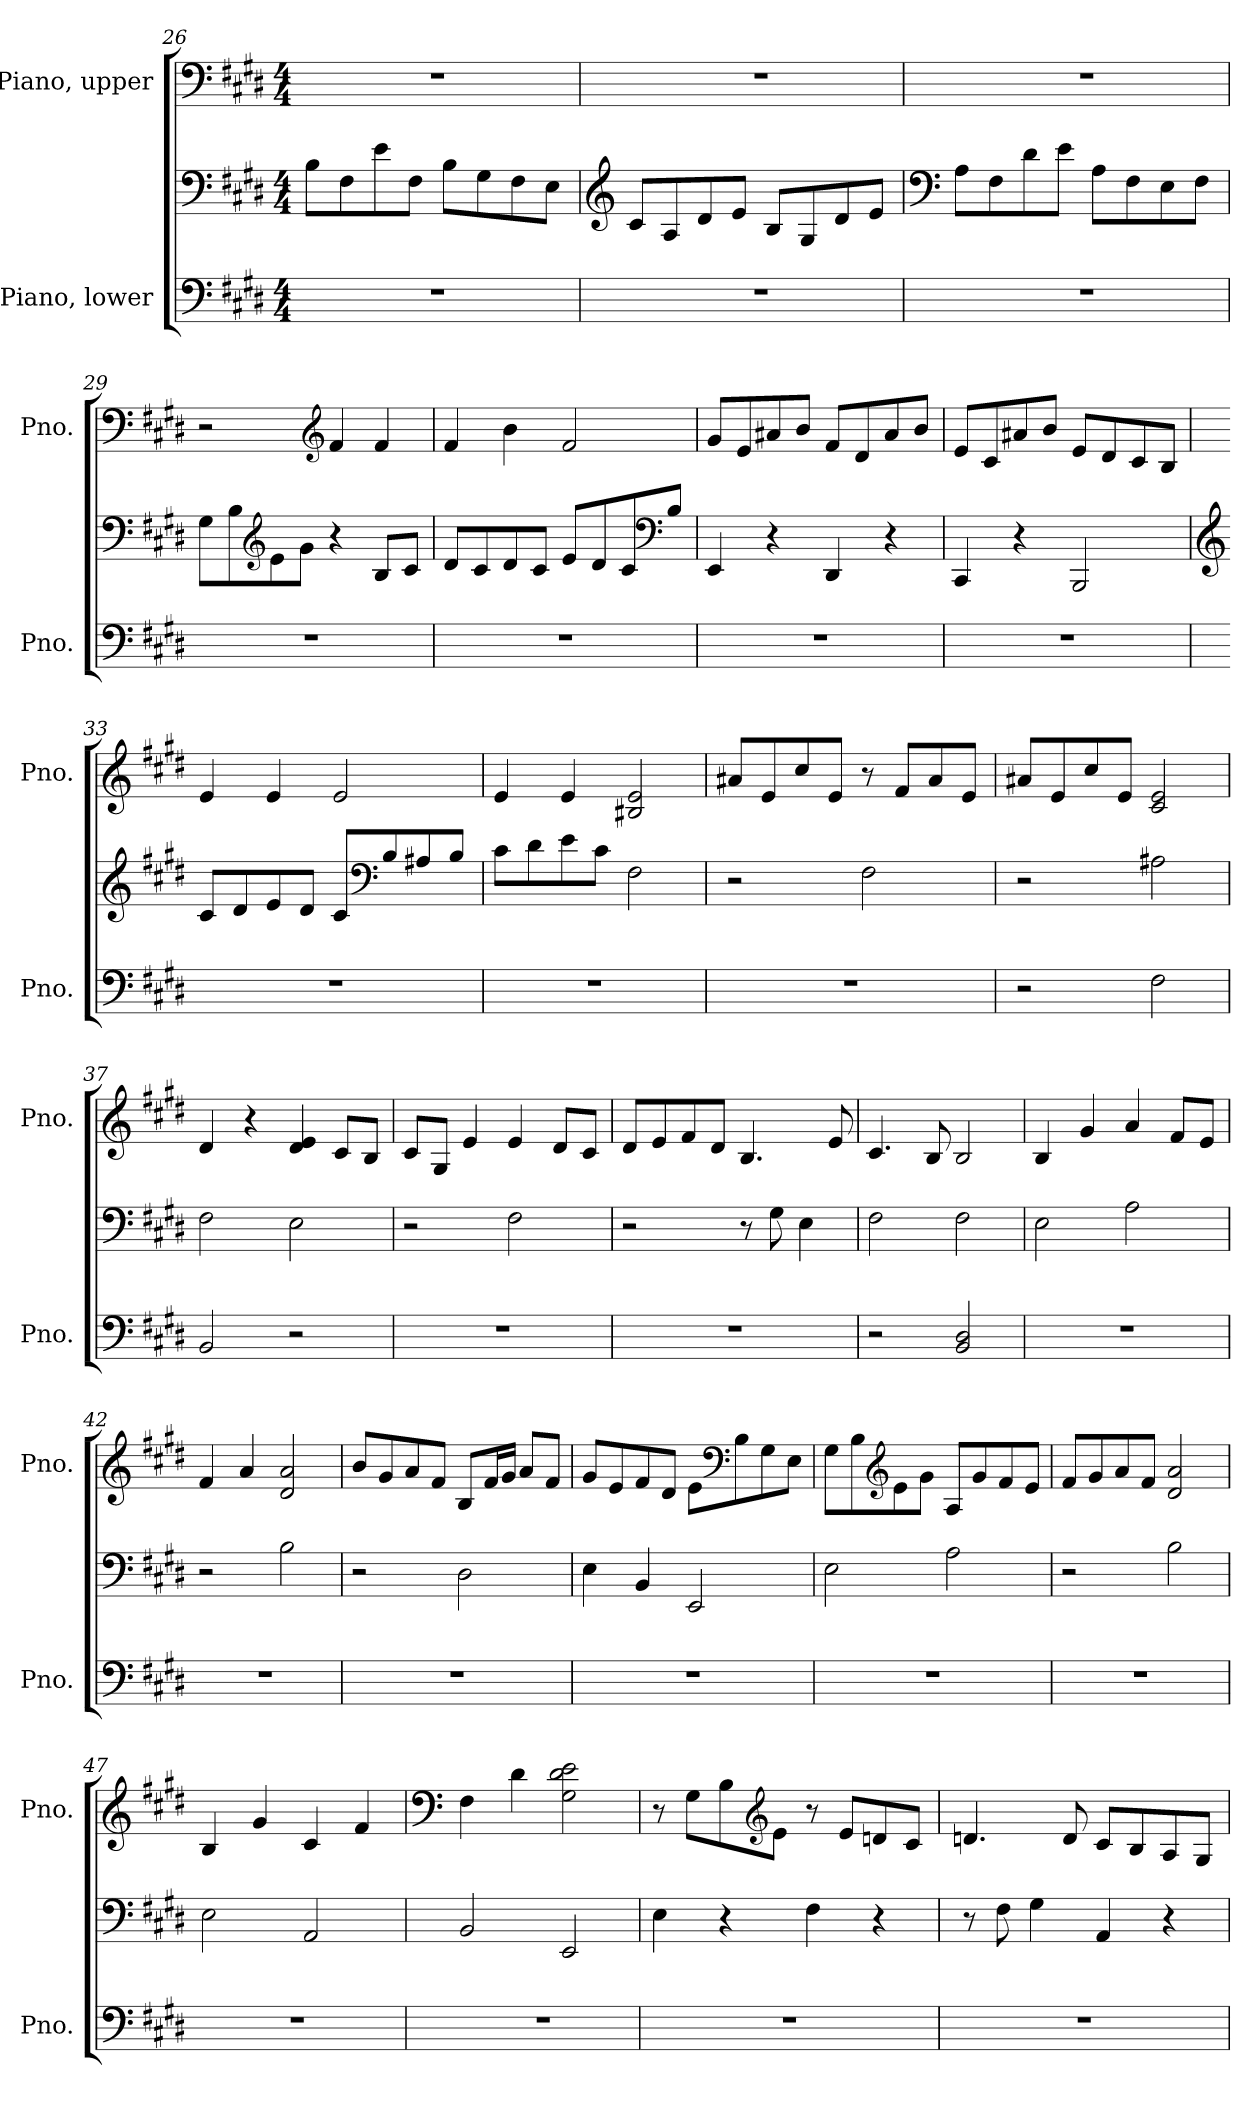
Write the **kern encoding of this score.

**kern	**kern	**kern
*part2	*part2	*part1
*staff3	*staff2	*staff1
*I"Piano, lower	*	*I"Piano, upper
*I'Pno.	*	*I'Pno.
*clefF4	*clefF4	*clefF4
*k[f#c#g#d#]	*k[f#c#g#d#]	*k[f#c#g#d#]
*M4/4	*M4/4	*M4/4
=26	=26	=26
1r	8B\L	1r
.	8F#\	.
.	8e\	.
.	8F#\J	.
.	8B\L	.
.	8G#\	.
.	8F#\	.
.	8E\J	.
=27	=27	=27
*	*clefG2	*
1r	8c#/L	1r
.	8A/	.
.	8d#/	.
.	8e/J	.
.	8B/L	.
.	8G#/	.
.	8d#/	.
.	8e/J	.
!!LO:LB:g=z
=28	=28	=28
*	*clefF4	*
1r	8A\L	1r
.	8F#\	.
.	8d#\	.
.	8e\J	.
.	8A\L	.
.	8F#\	.
.	8E\	.
.	8F#\J	.
=29	=29	=29
1r	8G#\L	2r
.	8B\	.
*	*clefG2	*
.	8e\	.
.	8g#\J	.
*	*	*clefG2
.	4r	4f#/
.	8B/L	4f#/
.	8c#/J	.
=30	=30	=30
1r	8d#/L	4f#/
.	8c#/	.
.	8d#/	4b\
.	8c#/J	.
.	8e/L	2f#/
.	8d#/	.
.	8c#/	.
*	*clefF4	*
.	8B/J	.
=31	=31	=31
1r	4EE/	8g#/L
.	.	8e/
.	4r	8a#X/
.	.	8b/J
.	4DD#/	8f#/L
.	.	8d#/
.	4r	8a#/
.	.	8b/J
!!LO:LB:g=z
=32	=32	=32
1r	4CC#/	8e/L
.	.	8c#/
.	4r	8a#X/
.	.	8b/J
.	2BBB/	8e/L
.	.	8d#/
.	.	8c#/
.	.	8B/J
=33	=33	=33
*	*clefG2	*
1r	8c#/L	4e/
.	8d#/	.
.	8e/	4e/
.	8d#/J	.
.	8c#/L	2e/
*	*clefF4	*
.	8B/	.
.	8A#X/	.
.	8B/J	.
=34	=34	=34
1r	8c#\L	4e/
.	8d#\	.
.	8e\	4e/
.	8c#\J	.
.	2F#\	2B#X/ 2e/
=35	=35	=35
1r	2r	8a#X/L
.	.	8e/
.	.	8cc#/
.	.	8e/J
.	2F#\	8r
.	.	8f#/L
.	.	8a#/
.	.	8e/J
!!LO:PB:g=z
=36	=36	=36
2r	2r	8a#X/L
.	.	8e/
.	.	8cc#/
.	.	8e/J
2F#\	2A#X\	2c#/ 2e/
=37	=37	=37
2BB/	2F#\	4d#/
.	.	4r
2r	2E\	4d#/ 4e/
.	.	8c#/L
.	.	8B/J
=38	=38	=38
1r	2r	8c#/L
.	.	8G#/J
.	.	4e/
.	2F#\	4e/
.	.	8d#/L
.	.	8c#/J
=39	=39	=39
1r	2r	8d#/L
.	.	8e/
.	.	8f#/
.	.	8d#/J
.	8r	4.B/
.	8G#\	.
.	4E\	.
.	.	8e/
=40	=40	=40
2r	2F#\	4.c#/
.	.	8B/
2BB/ 2D#/	2F#\	2B/
=41	=41	=41
1r	2E\	4B/
.	.	4g#/
.	2A\	4a/
.	.	8f#/L
.	.	8e/J
!!LO:LB:g=z
=42	=42	=42
1r	2r	4f#/
.	.	4a/
.	2B\	2d#/ 2a/
=43	=43	=43
1r	2r	8b/L
.	.	8g#/
.	.	8a/
.	.	8f#/J
.	2D#\	8B/L
.	.	16f#/L
.	.	16g#/JJ
.	.	8a/L
.	.	8f#/J
=44	=44	=44
1r	4E\	8g#/L
.	.	8e/
.	4BB/	8f#/
.	.	8d#/J
.	2EE/	8e\L
*	*	*clefF4
.	.	8B\
.	.	8G#\
.	.	8E\J
=45	=45	=45
1r	2E\	8G#\L
.	.	8B\
*	*	*clefG2
.	.	8e\
.	.	8g#\J
.	2A\	8A/L
.	.	8g#/
.	.	8f#/
.	.	8e/J
=46	=46	=46
1r	2r	8f#/L
.	.	8g#/
.	.	8a/
.	.	8f#/J
.	2B\	2d#/ 2a/
!!LO:LB:g=z
=47	=47	=47
1r	2E\	4B/
.	.	4g#/
.	2AA/	4c#/
.	.	4f#/
=48	=48	=48
*	*	*clefF4
1r	2BB/	4F#\
.	.	4d#\
.	2EE/	2G#\ 2d#\ 2e\
=49	=49	=49
1r	4E\	8r
.	.	8G#\L
.	4r	8B\
*	*	*clefG2
.	.	8e\J
.	4F#\	8r
.	.	8e/L
.	4r	8dn/
.	.	8c#/J
=50	=50	=50
1r	8r	4.dn/
.	8F#\	.
.	4G#\	.
.	.	8d/
.	4AA/	8c#/L
.	.	8B/
.	4r	8A/
.	.	8G#/J
=	=	=
*-	*-	*-
